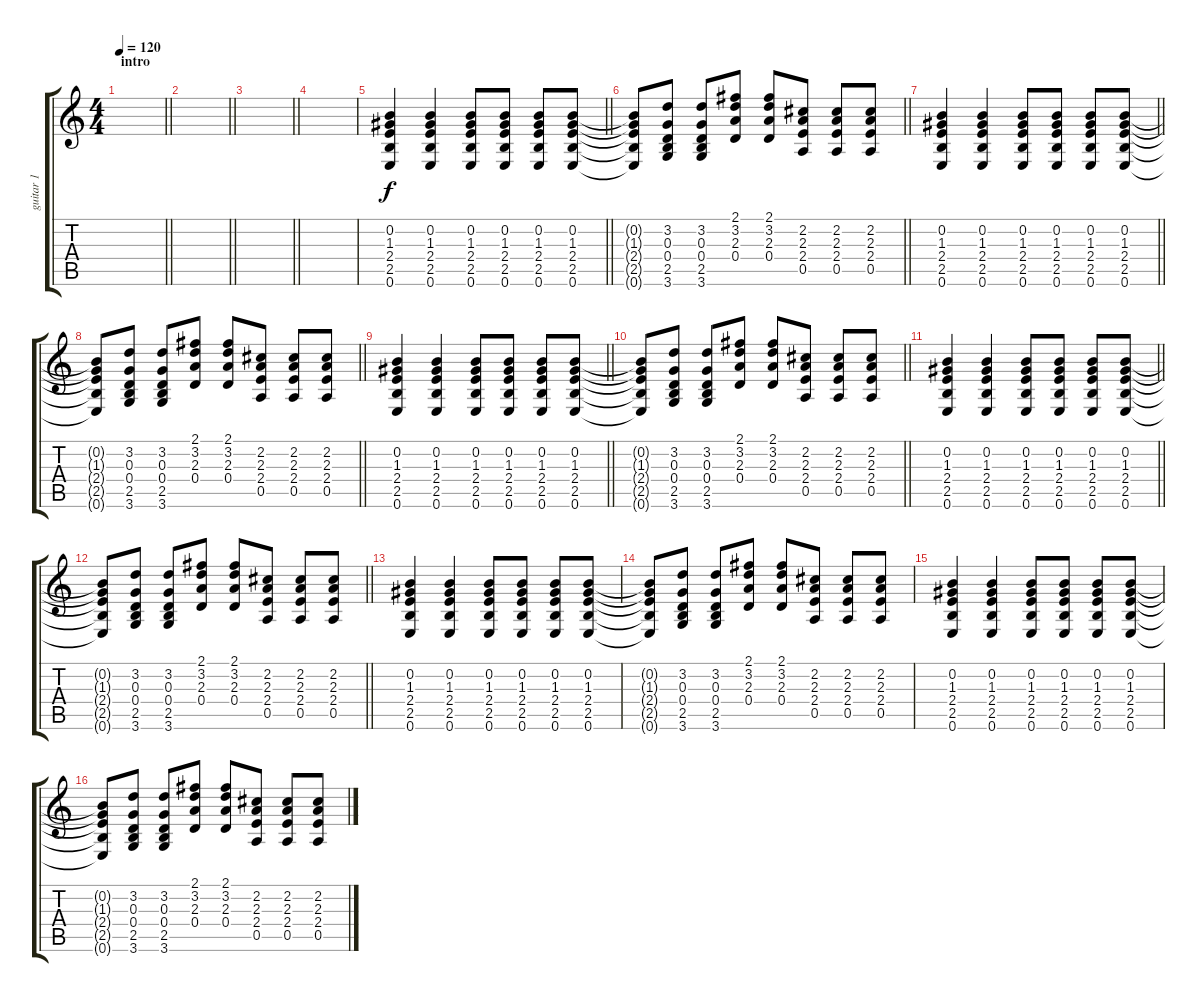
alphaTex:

\track ("guitar 1" "guitar 1") {instrument overdrivenguitar}
\staff {score tabs}
\tuning (E4 B3 G3 D3 A2 E2) {hide}
\ts (4 4)
\section ("" "intro")
\tempo 120
\clef g2
\barLineRight lightlight
\ks c
|
\barLineRight lightlight
|
\barLineRight lightlight
|
|
\barLineRight lightlight
(0.2 1.3 2.4 2.5 0.6).4 (0.2 1.3 2.4 2.5 0.6).4 (0.2 1.3 2.4 2.5 0.6).8 (0.2 1.3 2.4 2.5 0.6).8 (0.2 1.3 2.4 2.5 0.6).8 (0.2 1.3 2.4 2.5 0.6).8 |
\barLineRight lightlight
(0.2{t} 1.3{t} 2.4{t} 2.5{t} 0.6{t}).8 (3.2 0.3 0.4 2.5 3.6).8 (3.2 0.3 0.4 2.5 3.6).8 (2.1 3.2 2.3 0.4).8 (2.1 3.2 2.3 0.4).8 (2.2 2.3 2.4 0.5).8 (2.2 2.3 2.4 0.5).8 (2.2 2.3 2.4 0.5).8 |
\barLineRight lightlight
(0.2 1.3 2.4 2.5 0.6).4 (0.2 1.3 2.4 2.5 0.6).4 (0.2 1.3 2.4 2.5 0.6).8 (0.2 1.3 2.4 2.5 0.6).8 (0.2 1.3 2.4 2.5 0.6).8 (0.2 1.3 2.4 2.5 0.6).8 |
\barLineRight lightlight
(0.2{t} 1.3{t} 2.4{t} 2.5{t} 0.6{t}).8 (3.2 0.3 0.4 2.5 3.6).8 (3.2 0.3 0.4 2.5 3.6).8 (2.1 3.2 2.3 0.4).8 (2.1 3.2 2.3 0.4).8 (2.2 2.3 2.4 0.5).8 (2.2 2.3 2.4 0.5).8 (2.2 2.3 2.4 0.5).8 |
\barLineRight lightlight
(0.2 1.3 2.4 2.5 0.6).4 (0.2 1.3 2.4 2.5 0.6).4 (0.2 1.3 2.4 2.5 0.6).8 (0.2 1.3 2.4 2.5 0.6).8 (0.2 1.3 2.4 2.5 0.6).8 (0.2 1.3 2.4 2.5 0.6).8 |
\barLineRight lightlight
(0.2{t} 1.3{t} 2.4{t} 2.5{t} 0.6{t}).8 (3.2 0.3 0.4 2.5 3.6).8 (3.2 0.3 0.4 2.5 3.6).8 (2.1 3.2 2.3 0.4).8 (2.1 3.2 2.3 0.4).8 (2.2 2.3 2.4 0.5).8 (2.2 2.3 2.4 0.5).8 (2.2 2.3 2.4 0.5).8 |
\barLineRight lightlight
(0.2 1.3 2.4 2.5 0.6).4 (0.2 1.3 2.4 2.5 0.6).4 (0.2 1.3 2.4 2.5 0.6).8 (0.2 1.3 2.4 2.5 0.6).8 (0.2 1.3 2.4 2.5 0.6).8 (0.2 1.3 2.4 2.5 0.6).8 |
\barLineRight lightlight
(0.2{t} 1.3{t} 2.4{t} 2.5{t} 0.6{t}).8 (3.2 0.3 0.4 2.5 3.6).8 (3.2 0.3 0.4 2.5 3.6).8 (2.1 3.2 2.3 0.4).8 (2.1 3.2 2.3 0.4).8 (2.2 2.3 2.4 0.5).8 (2.2 2.3 2.4 0.5).8 (2.2 2.3 2.4 0.5).8 |
(0.2 1.3 2.4 2.5 0.6).4 (0.2 1.3 2.4 2.5 0.6).4 (0.2 1.3 2.4 2.5 0.6).8 (0.2 1.3 2.4 2.5 0.6).8 (0.2 1.3 2.4 2.5 0.6).8 (0.2 1.3 2.4 2.5 0.6).8 |
(0.2{t} 1.3{t} 2.4{t} 2.5{t} 0.6{t}).8 (3.2 0.3 0.4 2.5 3.6).8 (3.2 0.3 0.4 2.5 3.6).8 (2.1 3.2 2.3 0.4).8 (2.1 3.2 2.3 0.4).8 (2.2 2.3 2.4 0.5).8 (2.2 2.3 2.4 0.5).8 (2.2 2.3 2.4 0.5).8 |
(0.2 1.3 2.4 2.5 0.6).4 (0.2 1.3 2.4 2.5 0.6).4 (0.2 1.3 2.4 2.5 0.6).8 (0.2 1.3 2.4 2.5 0.6).8 (0.2 1.3 2.4 2.5 0.6).8 (0.2 1.3 2.4 2.5 0.6).8 |
(0.2{t} 1.3{t} 2.4{t} 2.5{t} 0.6{t}).8 (3.2 0.3 0.4 2.5 3.6).8 (3.2 0.3 0.4 2.5 3.6).8 (2.1 3.2 2.3 0.4).8 (2.1 3.2 2.3 0.4).8 (2.2 2.3 2.4 0.5).8 (2.2 2.3 2.4 0.5).8 (2.2 2.3 2.4 0.5).8
